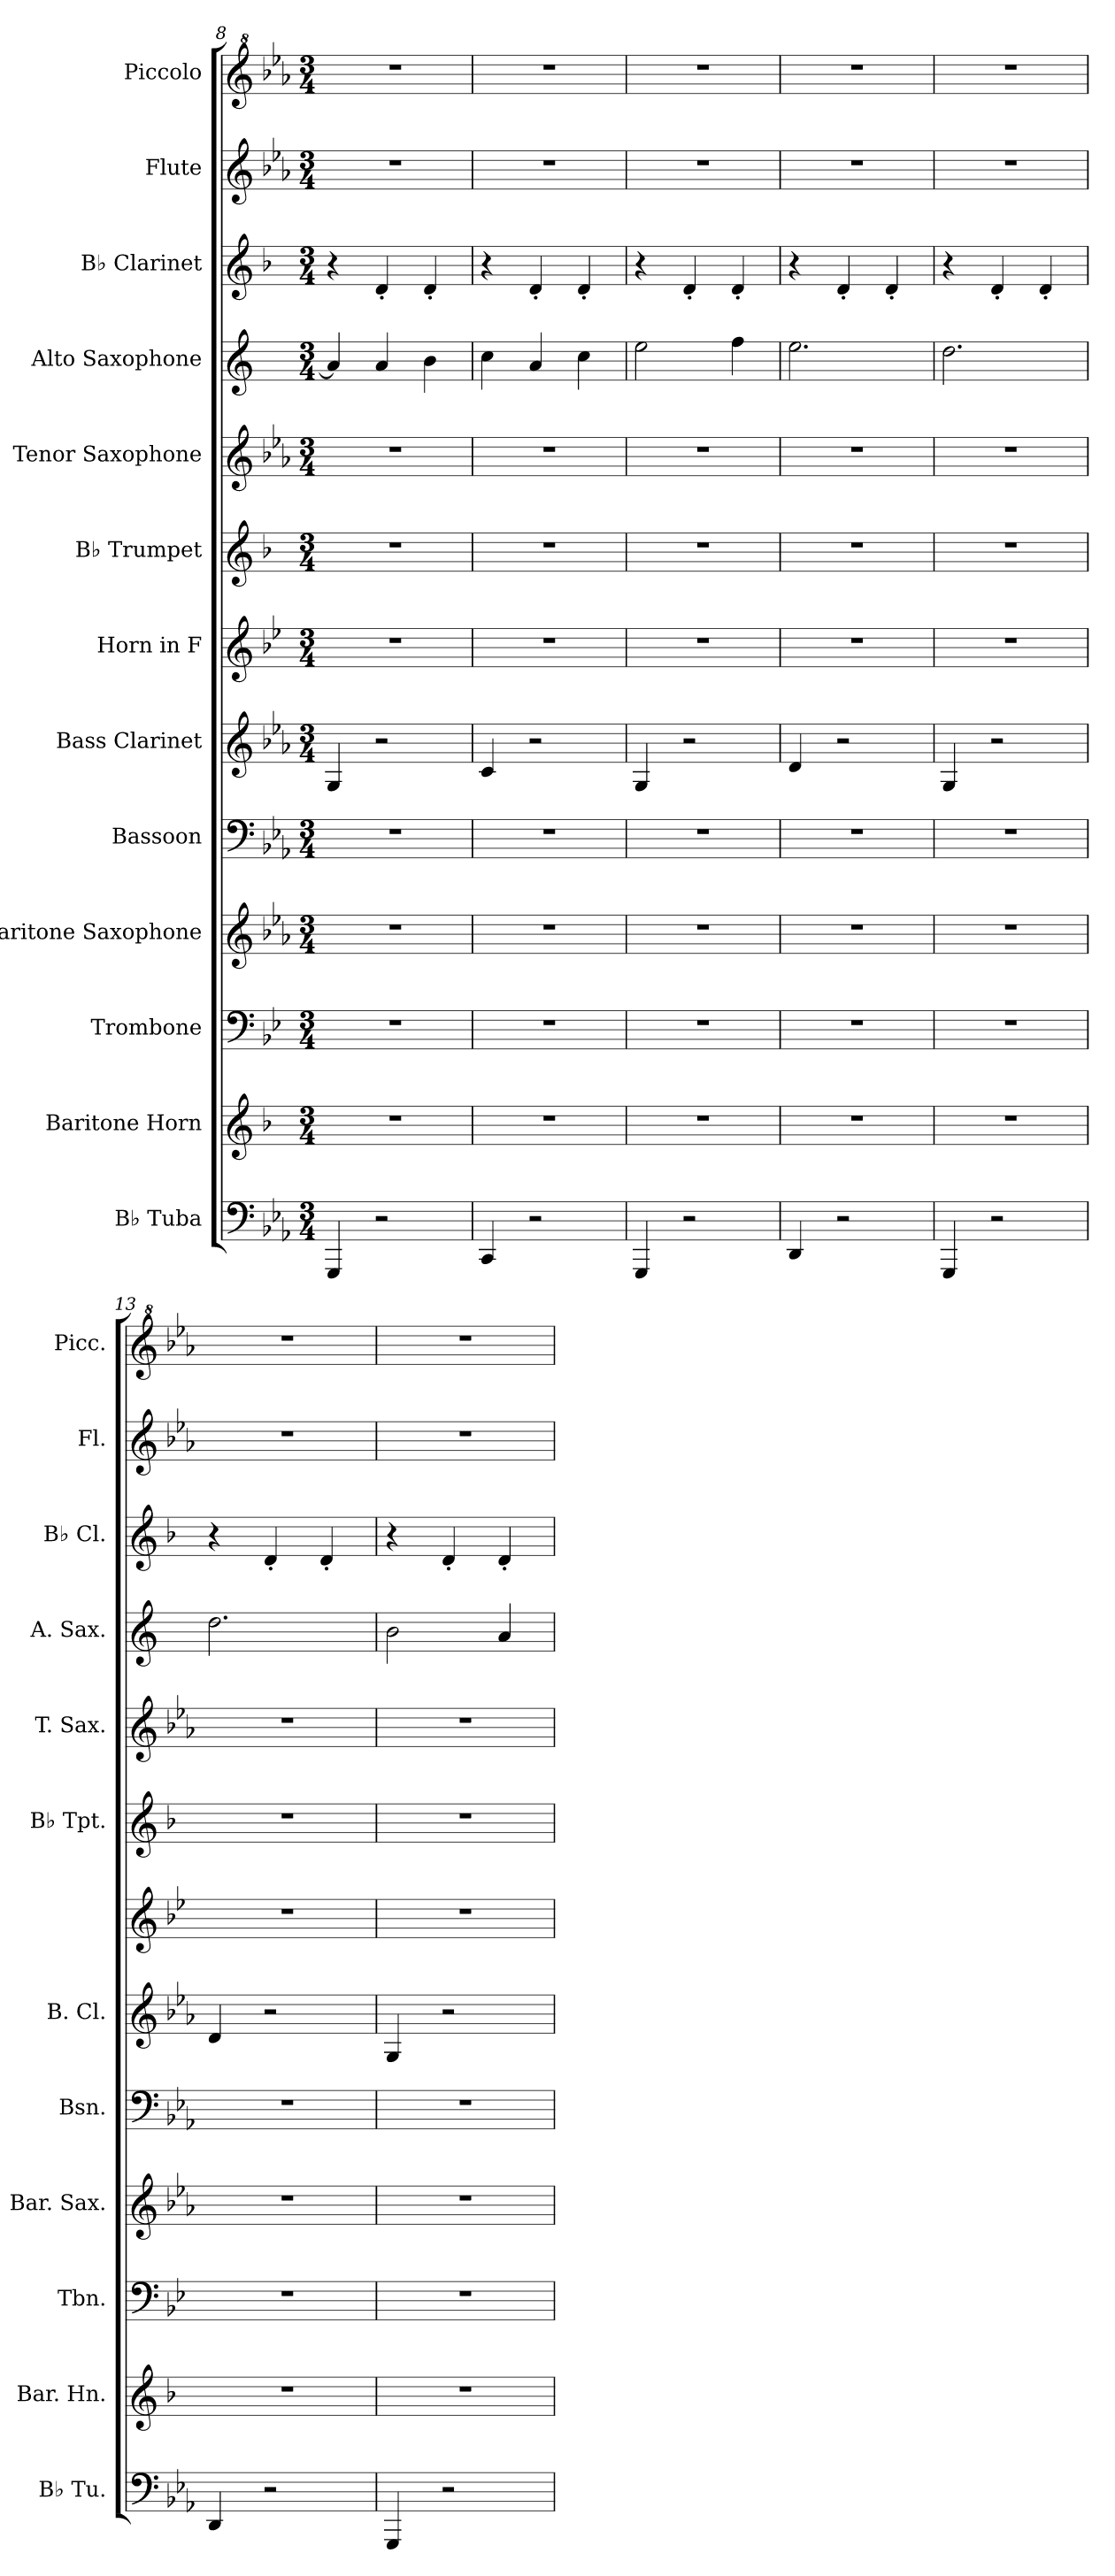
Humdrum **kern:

**kern	**kern	**kern	**kern	**kern	**kern	**kern	**kern	**kern	**kern	**kern	**kern	**kern
*part13	*part12	*part11	*part10	*part9	*part8	*part7	*part6	*part5	*part4	*part3	*part2	*part1
*staff13	*staff12	*staff11	*staff10	*staff9	*staff8	*staff7	*staff6	*staff5	*staff4	*staff3	*staff2	*staff1
*I"B♭ Tuba	*I"Baritone Horn	*I"Trombone	*I"Baritone Saxophone	*I"Bassoon	*I"Bass Clarinet	*I"Horn in F	*I"B♭ Trumpet	*I"Tenor Saxophone	*I"Alto Saxophone	*I"B♭ Clarinet	*I"Flute	*I"Piccolo
*I'B♭ Tu.	*I'Bar. Hn.	*I'Tbn.	*I'Bar. Sax.	*I'Bsn.	*I'B. Cl.	*	*I'B♭ Tpt.	*I'T. Sax.	*I'A. Sax.	*I'B♭ Cl.	*I'Fl.	*I'Picc.
*clefF4	*clefG2	*clefF4	*clefG2	*clefF4	*clefG2	*clefG2	*clefG2	*clefG2	*clefG2	*clefG2	*clefG2	*clefG^2
*	*ITrd4c7	*ITrd4c7	*ITrd12c21	*	*ITrd8c14	*ITrd4c7	*ITrd1c2	*ITrd8c14	*ITrd5c9	*ITrd1c2	*	*ITrd-7c-12
*k[b-e-a-]	*k[b-e-]	*k[b-e-a-]	*k[b-e-a-]	*k[b-e-a-]	*k[b-e-a-]	*k[b-e-a-]	*k[b-e-a-]	*k[b-e-a-]	*k[b-e-a-]	*k[b-e-a-]	*k[b-e-a-]	*k[b-e-a-]
*M3/4	*M3/4	*M3/4	*M3/4	*M3/4	*M3/4	*M3/4	*M3/4	*M3/4	*M3/4	*M3/4	*M3/4	*M3/4
=8	=8	=8	=8	=8	=8	=8	=8	=8	=8	=8	=8	=8
4GGG/	2.r	2.r	2.r	2.r	4GG/	2.r	2.r	2.r	4c/]	4r	2.r	2.r
2r	.	.	.	.	2r	.	.	.	4c/	4c'/	.	.
.	.	.	.	.	.	.	.	.	4d\	4c'/	.	.
!!LO:PB:g=z
=9	=9	=9	=9	=9	=9	=9	=9	=9	=9	=9	=9	=9
4CC/	2.r	2.r	2.r	2.r	4C/	2.r	2.r	2.r	4e-\	4r	2.r	2.r
2r	.	.	.	.	2r	.	.	.	4c/	4c'/	.	.
.	.	.	.	.	.	.	.	.	4e-\	4c'/	.	.
=10	=10	=10	=10	=10	=10	=10	=10	=10	=10	=10	=10	=10
4GGG/	2.r	2.r	2.r	2.r	4GG/	2.r	2.r	2.r	2g\	4r	2.r	2.r
2r	.	.	.	.	2r	.	.	.	.	4c'/	.	.
.	.	.	.	.	.	.	.	.	4a-\	4c'/	.	.
=11	=11	=11	=11	=11	=11	=11	=11	=11	=11	=11	=11	=11
4DD/	2.r	2.r	2.r	2.r	4D/	2.r	2.r	2.r	2.g\	4r	2.r	2.r
2r	.	.	.	.	2r	.	.	.	.	4c'/	.	.
.	.	.	.	.	.	.	.	.	.	4c'/	.	.
=12	=12	=12	=12	=12	=12	=12	=12	=12	=12	=12	=12	=12
4GGG/	2.r	2.r	2.r	2.r	4GG/	2.r	2.r	2.r	2.f\	4r	2.r	2.r
2r	.	.	.	.	2r	.	.	.	.	4c'/	.	.
.	.	.	.	.	.	.	.	.	.	4c'/	.	.
=13	=13	=13	=13	=13	=13	=13	=13	=13	=13	=13	=13	=13
4DD/	2.r	2.r	2.r	2.r	4D/	2.r	2.r	2.r	2.f\	4r	2.r	2.r
2r	.	.	.	.	2r	.	.	.	.	4c'/	.	.
.	.	.	.	.	.	.	.	.	.	4c'/	.	.
=14	=14	=14	=14	=14	=14	=14	=14	=14	=14	=14	=14	=14
4GGG/	2.r	2.r	2.r	2.r	4GG/	2.r	2.r	2.r	2d\	4r	2.r	2.r
2r	.	.	.	.	2r	.	.	.	.	4c'/	.	.
.	.	.	.	.	.	.	.	.	4c/	4c'/	.	.
=	=	=	=	=	=	=	=	=	=	=	=	=
*-	*-	*-	*-	*-	*-	*-	*-	*-	*-	*-	*-	*-
